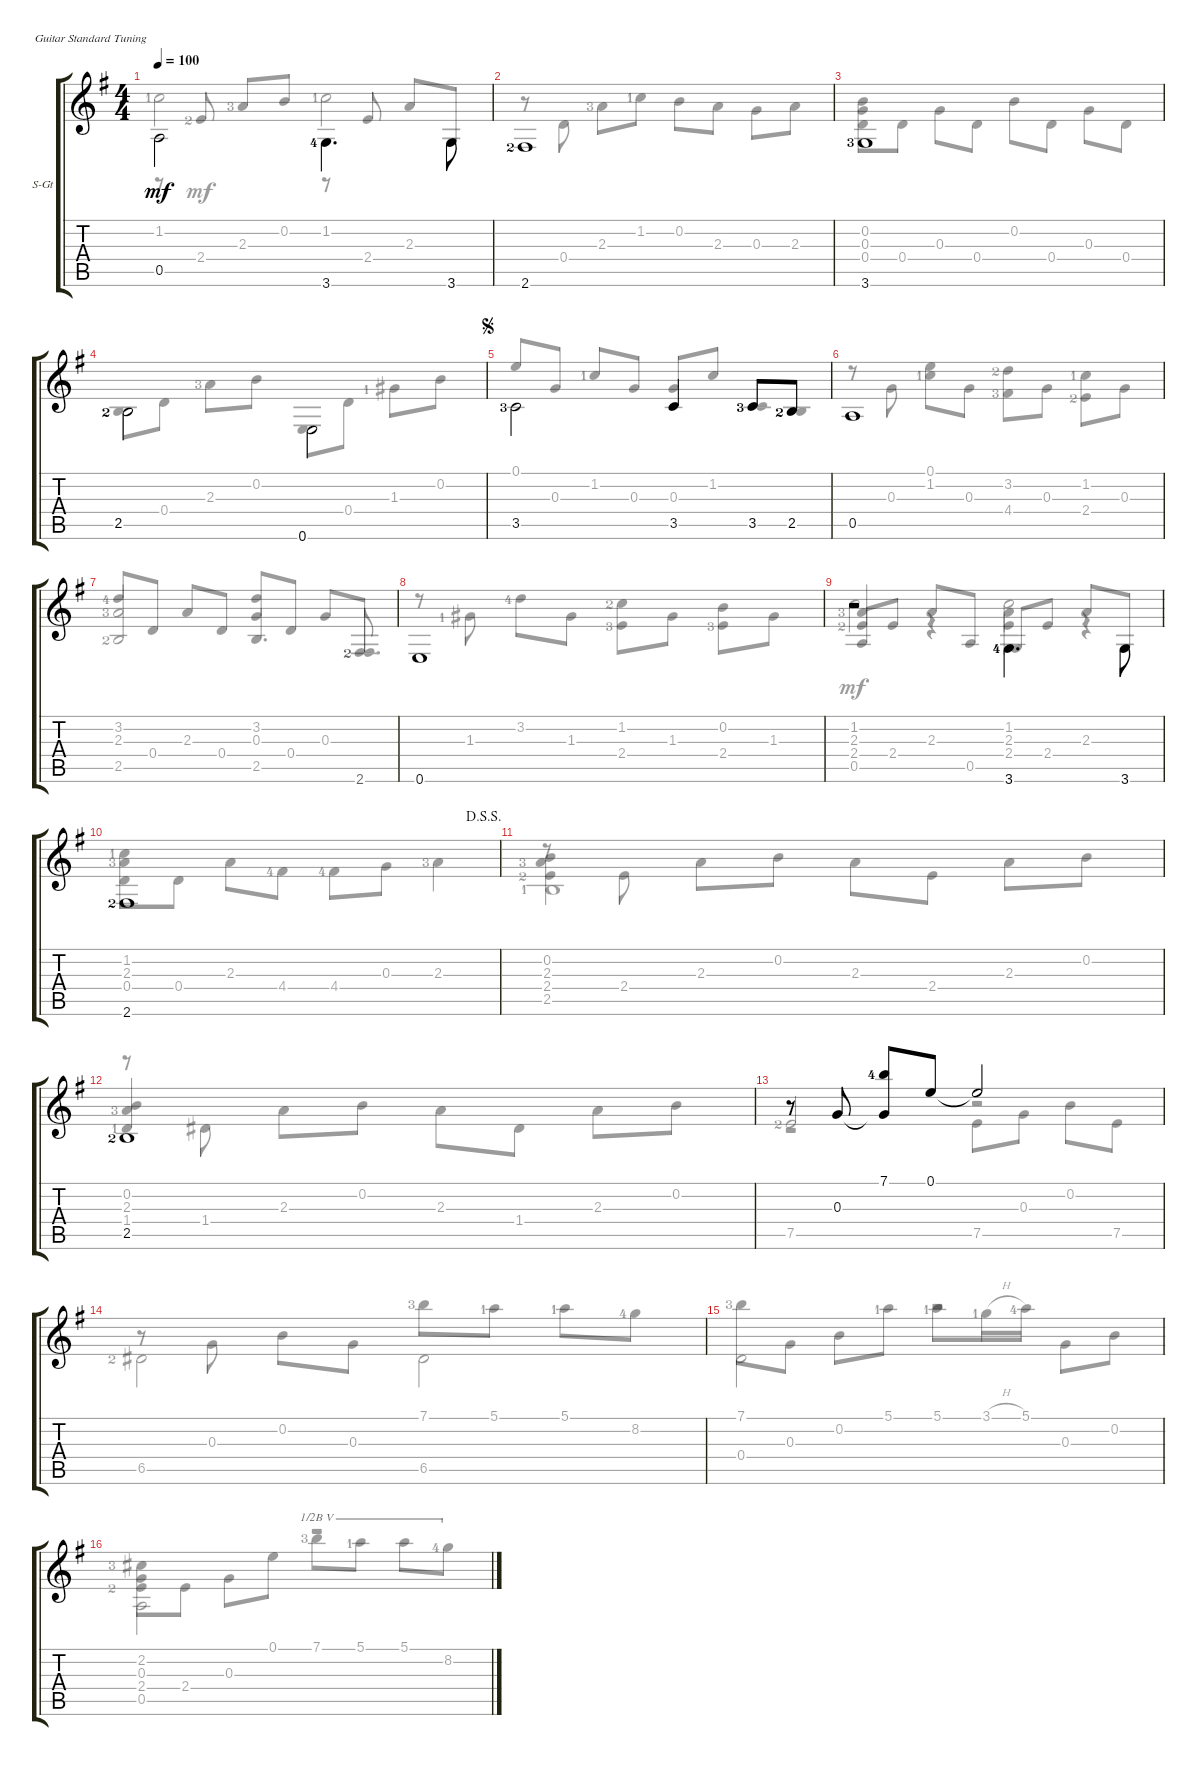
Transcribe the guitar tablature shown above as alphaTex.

\defaultSystemsLayout 4
\bracketExtendMode groupsimilarinstruments
\firstSystemTrackNameOrientation horizontal
\otherSystemsTrackNameOrientation horizontal
\track ("Steel Guitar" "S-Gt") {instrument acousticguitarsteel}
\staff {score tabs}
\tuning (E4 B3 G3 D3 A2 E2)
\voice
\ts (4 4)
\tempo 100
\clef g2
\ks g
0.5.2{dy mf beam invert} 3.6{lf 5}.4{d beam invert} 3.6.8{beam invert} |
2.6{lf 3}.1{beam invert} |
3.6{lf 4}.1{beam invert} |
2.5{lf 3}.2{beam invert} 0.6.2{beam invert} |
\jump segno
3.5{lf 4}.2{beam invert} 3.5.4 3.5{lf 4}.8 2.5{lf 3}.8 |
0.5.1 |
|
0.6.1 |
r.2{beam invert} 3.6{lf 5}.4{d beam invert} 3.6.8{beam invert} |
\jump dalsegnosegno
2.6{lf 3}.1{beam invert} |
|
2.5{lf 3}.1{beam invert} |
r.8 0.3.8 (0.3{t} 7.1{lf 5}).8 0.1.8 0.1{t}.2 |
|
|
\voice
\clef g2
\ottava regular
\simile none
\ks g
1.2{lf 2}.2{dy mf} 1.2{lf 2}.2 |
|
|
|
0.1.8{beam invert} 0.3.8 1.2{lf 2}.8{beam invert} 0.3.8 0.3.8{beam invert} 1.2.8 3.5{lf 4}.8{beam invert} 2.5{lf 3}.8 |
r.8 0.3.8 (1.2{lf 2} 0.1).8 0.3.8 (3.2{lf 3} 4.4{lf 4}).8 0.3.8 (1.2{lf 2} 2.4{lf 3}).8 0.3.8 |
3.2{lf 5}.8{beam invert} 0.4.8 2.3.8{beam invert} 0.4.8 (3.2 0.3).8{beam invert} 0.4.8 0.3.8{beam invert} 2.6{lf 3}.8 |
r.8 1.3{lf 2}.8 3.2{lf 5}.8 1.3.8 (1.2{lf 3} 2.4{lf 4}).8 1.3.8 (2.4{lf 4} 0.2).8 1.3.8 |
1.2.2 1.2.2 |
|
r.8 2.4.8 2.3.8 0.2.8 2.3.8 2.4.8 2.3.8 0.2.8 |
r.8 1.4.8 2.3.8 0.2.8 2.3.8 1.4.8 2.3.8 0.2.8 |
7.5{lf 3}.2{beam invert} r.2 |
6.5{lf 3}.2 6.5.2 |
0.4.2 r.2 |
0.5.2 r.2{barre (5 half)}
\voice
\clef g2
\ottava regular
\simile none
\ks g
r.8{dy mf beam invert} 2.4{lf 3}.8{beam invert} 2.3{lf 4}.8{beam invert} 0.2.8 r.8{beam invert} 2.4.8{beam invert} 2.3.8{beam invert} 3.6.8 |
r.8 0.4.8 2.3{lf 4}.8 1.2{lf 2}.8 0.2.8 2.3.8 0.3.8 2.3.8 |
(0.2 0.3 0.4).8 0.4.8 0.3.8 0.4.8 0.2.8 0.4.8 0.3.8 0.4.8 |
2.5{lf 3}.8 0.4.8 2.3{lf 4}.8 0.2.8 0.6.8 0.4.8 1.3{lf 2}.8 0.2.8 |
|
|
(2.3{lf 4} 2.5{lf 3}).2{beam invert} 2.5.4{d beam invert} 2.6{lf 3}.8{d beam invert} |
|
0.5.8{beam invert} 2.4.8{beam invert} 2.3.8{beam invert} 0.5.8 3.6{lf 5}.8{beam invert} 2.4.8{beam invert} 2.3.8{beam invert} 3.6.8 |
(0.4 2.3{lf 4} 1.2{lf 2}).8 0.4.8 2.3.8 4.4{lf 5}.8 4.4{lf 5}.8 0.3.8 2.3{lf 4}.4 |
(2.3{lf 4} 2.4{lf 3} 0.2).4 |
(2.3{lf 4} 1.4{lf 2} 0.2).4{beam invert} |
r.2 7.5.8 0.3.8 0.2.8 7.5.8 |
r.8 0.3.8 0.2.8 0.3.8 7.1{lf 4}.8 5.1{lf 2}.8 5.1{lf 2}.8 8.2{lf 5}.8 |
7.1{lf 4}.8 0.3.8 0.2.8 5.1{lf 2}.8 5.1{lf 2}.8 3.1{h lf 2}.16 5.1{lf 5}.16 0.3.8 0.2.8 |
(2.2{lf 4} 0.3 2.4{lf 3}).8 2.4.8 0.3.8 0.1.8 7.1{lf 4}.8{barre (5 half)} 5.1{lf 2}.8{barre (5 half)} 5.1.8{barre (5 half)} 8.2{lf 5}.8{barre (5 half)}
\voice
\clef g2
\ottava regular
\simile none
\ks g
|
|
|
|
|
|
|
|
(2.3{lf 4} 2.4{lf 3}).4{beam invert} r.4 (2.4 2.3).4 r.4 |
|
2.5{lf 2}.1 |
|
|
|
|
